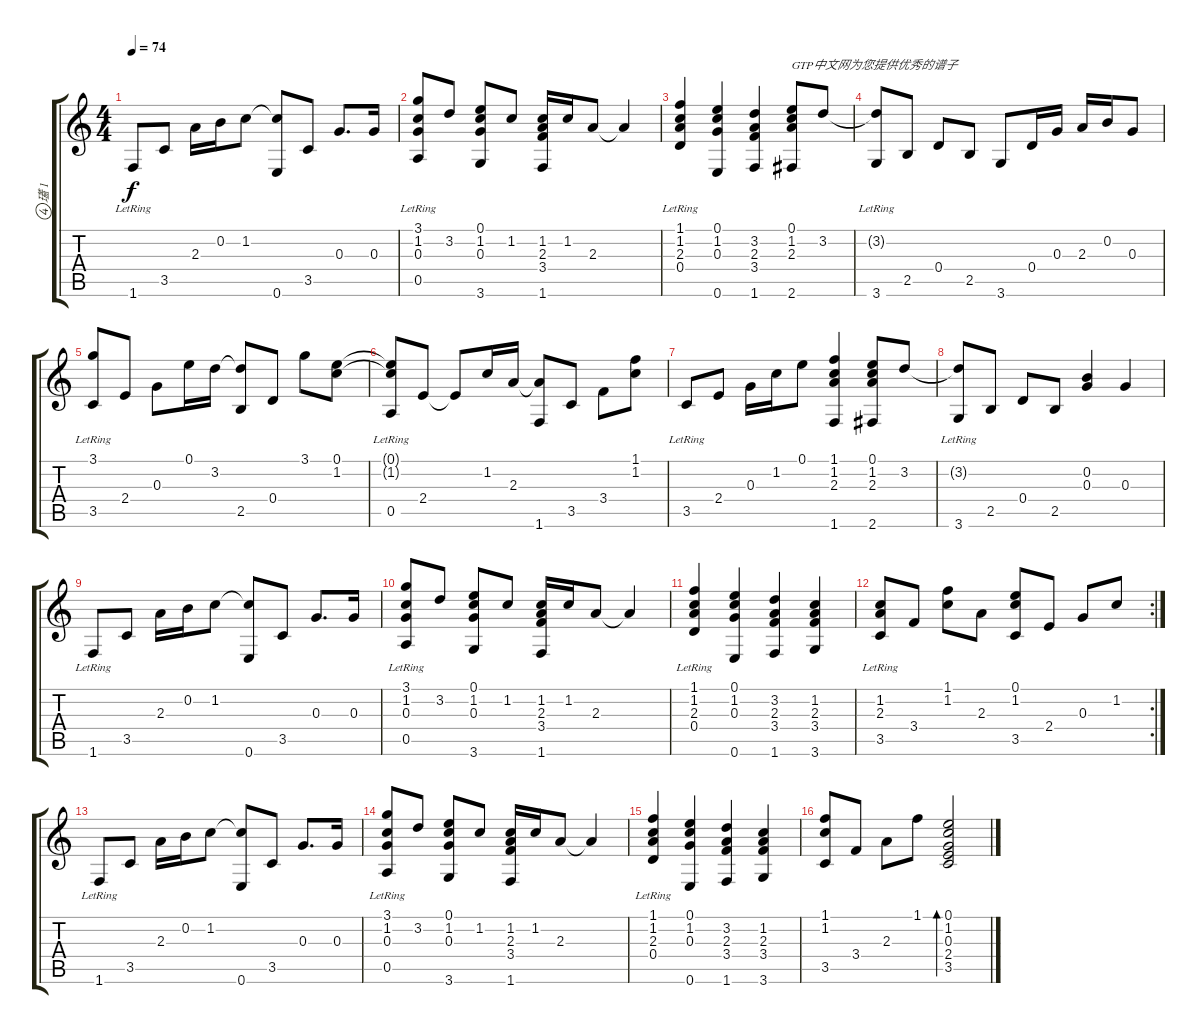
\track ("瓂 1" "瓂 1") {instrument acousticguitarnylon}
\staff {score tabs}
\tuning (E4 B3 G3 D3 A2 E2) {hide}
\ts (4 4)
\tempo 74
\clef g2
\ks c
1.6{lr}.8{dy f} 3.5.8 2.3.16 0.2.16 1.2.8 (1.2{t} 0.6).8 3.5.8 0.3.8{d} 0.3.16 |
(3.1{lr} 1.2{lr} 0.3{lr} 0.5{lr}).8 3.2.8 (0.1 1.2 0.3 3.6).8 1.2.8 (1.2 2.3 3.4 1.6).16 1.2.16 2.3.8 2.3{t}.4 |
(1.1{lr} 1.2{lr} 2.3{lr} 0.4{lr}).4 (0.1 1.2 0.3 0.6).4 (3.2 2.3 3.4 1.6).4 (0.1 1.2 2.3 2.6).8{txt "GTP中文网为您提供优秀的谱子"} 3.2.8 |
(3.2{t} 3.6{lr}).8 2.5.8 0.4.8 2.5.8 3.6.8 0.4.16 0.3.16 2.3.16 0.2.16 0.3.8 |
(3.1{lr} 3.5{lr}).8 2.4.8 0.3.8 0.1.16 3.2.16 (3.2{t} 2.5).8 0.4.8 3.1.8 (0.1 1.2).8 |
(0.1{t} 1.2{t} 0.5{lr}).8 2.4.8 2.4{t}.8 1.2.16 2.3.16 (2.3{t} 1.6).8 3.5.8 3.4.8 (1.1 1.2).8 |
3.5{lr}.8 2.4.8 0.3.16 1.2.16 0.1.8 (1.1 1.2 2.3 1.6).4 (0.1 1.2 2.3 2.6).8 3.2.8 |
(3.2{t} 3.6{lr}).8 2.5.8 0.4.8 2.5.8 (0.2 0.3).4 0.3.4 |
1.6{lr}.8 3.5.8 2.3.16 0.2.16 1.2.8 (1.2{t} 0.6).8 3.5.8 0.3.8{d} 0.3.16 |
(3.1{lr} 1.2{lr} 0.3{lr} 0.5{lr}).8 3.2.8 (0.1 1.2 0.3 3.6).8 1.2.8 (1.2 2.3 3.4 1.6).16 1.2.16 2.3.8 2.3{t}.4 |
(1.1{lr} 1.2{lr} 2.3{lr} 0.4{lr}).4 (0.1 1.2 0.3 0.6).4 (3.2 2.3 3.4 1.6).4 (1.2 2.3 3.4 3.6).4 |
\rc 2
(1.2{lr} 2.3{lr} 3.5{lr}).8 3.4.8 (1.1 1.2).8 2.3.8 (0.1 1.2 3.5).8 2.4.8 0.3.8 1.2.8 |
1.6{lr}.8 3.5.8 2.3.16 0.2.16 1.2.8 (1.2{t} 0.6).8 3.5.8 0.3.8{d} 0.3.16 |
(3.1{lr} 1.2{lr} 0.3{lr} 0.5{lr}).8 3.2.8 (0.1 1.2 0.3 3.6).8 1.2.8 (1.2 2.3 3.4 1.6).16 1.2.16 2.3.8 2.3{t}.4 |
(1.1{lr} 1.2{lr} 2.3{lr} 0.4{lr}).4 (0.1 1.2 0.3 0.6).4 (3.2 2.3 3.4 1.6).4 (1.2 2.3 3.4 3.6).4 |
(1.1 1.2 3.5).8 3.4.8 2.3.8 1.1.8 (0.1 1.2 0.3 2.4 3.5).2{bd 240}
